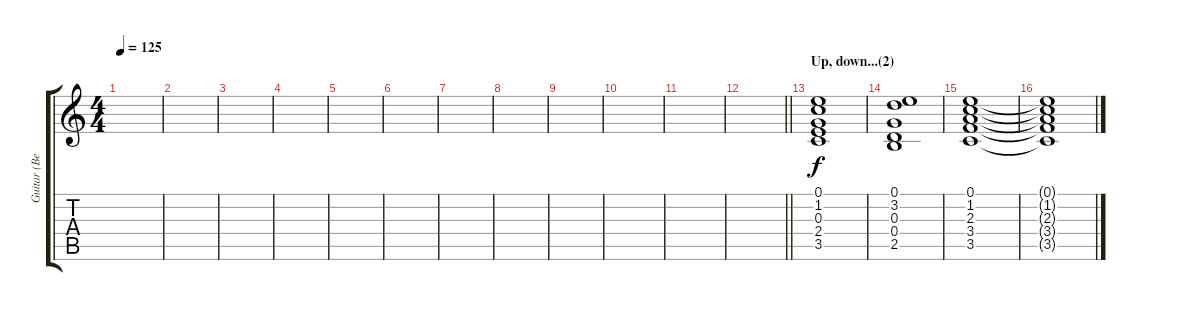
\track ("Guitar (Bernard Sumner)" "Guitar (Be") {instrument electricguitarclean}
\staff {score tabs}
\tuning (E4 B3 G3 D3 A2 E2) {hide}
\ts (4 4)
\tempo 125
\clef g2
\ks c
|
|
|
|
|
|
|
|
|
|
|
\barLineRight lightlight
|
\section ("" "Up, down...(2)")
(0.1 1.2 0.3 2.4 3.5).1 |
(0.1 3.2 0.3 0.4 2.5).1 |
(0.1 1.2 2.3 3.4 3.5).1 |
(0.1{t} 1.2{t} 2.3{t} 3.4{t} 3.5{t}).1
